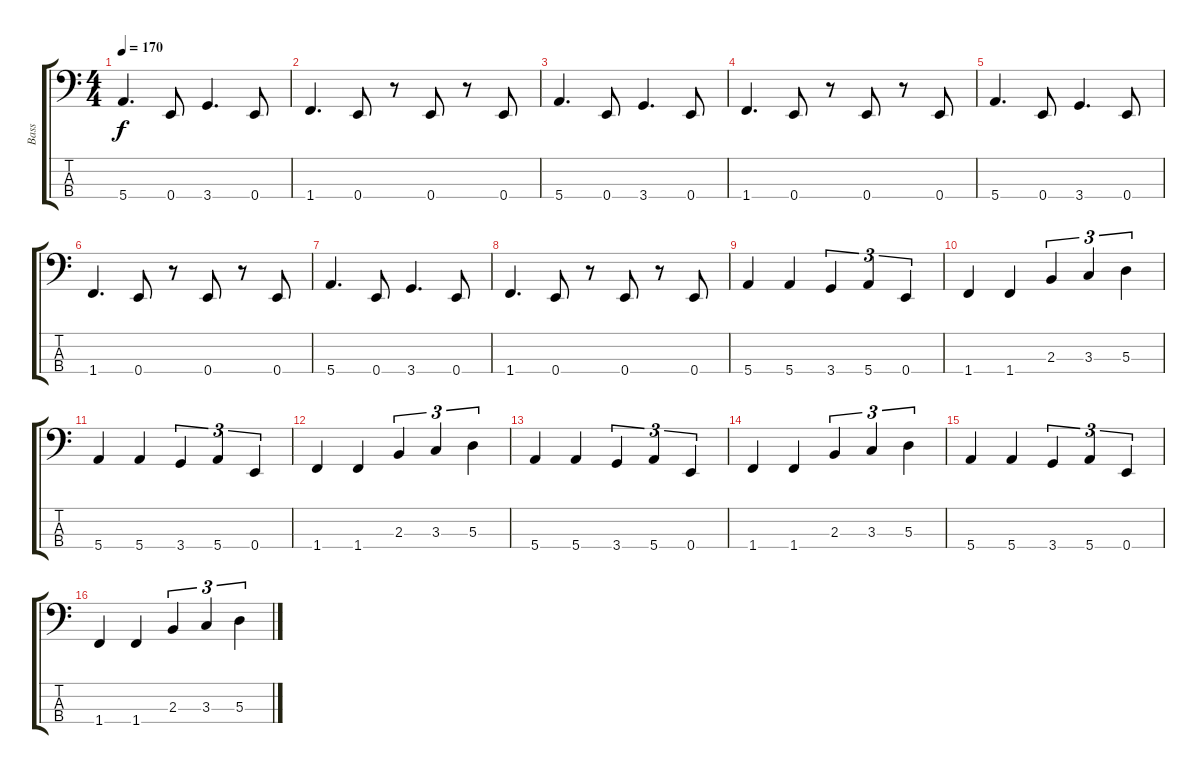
\track ("Bass" "Bass") {instrument electricbassfinger}
\staff {score tabs}
\tuning (G2 D2 A1 E1) {hide}
\ts (4 4)
\tempo 170
\clef f4
\ks c
5.4.4{d dy f} 0.4.8 3.4.4{d} 0.4.8 |
1.4.4{d} 0.4.8 r.8 0.4.8 r.8 0.4.8 |
5.4.4{d} 0.4.8 3.4.4{d} 0.4.8 |
1.4.4{d} 0.4.8 r.8 0.4.8 r.8 0.4.8 |
5.4.4{d} 0.4.8 3.4.4{d} 0.4.8 |
1.4.4{d} 0.4.8 r.8 0.4.8 r.8 0.4.8 |
5.4.4{d} 0.4.8 3.4.4{d} 0.4.8 |
1.4.4{d} 0.4.8 r.8 0.4.8 r.8 0.4.8 |
5.4.4 5.4.4 3.4.4{tu (3 2)} 5.4.4{tu (3 2)} 0.4.4{tu (3 2)} |
1.4.4 1.4.4 2.3.4{tu (3 2)} 3.3.4{tu (3 2)} 5.3.4{tu (3 2)} |
5.4.4 5.4.4 3.4.4{tu (3 2)} 5.4.4{tu (3 2)} 0.4.4{tu (3 2)} |
1.4.4 1.4.4 2.3.4{tu (3 2)} 3.3.4{tu (3 2)} 5.3.4{tu (3 2)} |
5.4.4 5.4.4 3.4.4{tu (3 2)} 5.4.4{tu (3 2)} 0.4.4{tu (3 2)} |
1.4.4 1.4.4 2.3.4{tu (3 2)} 3.3.4{tu (3 2)} 5.3.4{tu (3 2)} |
5.4.4 5.4.4 3.4.4{tu (3 2)} 5.4.4{tu (3 2)} 0.4.4{tu (3 2)} |
1.4.4 1.4.4 2.3.4{tu (3 2)} 3.3.4{tu (3 2)} 5.3.4{tu (3 2)}
